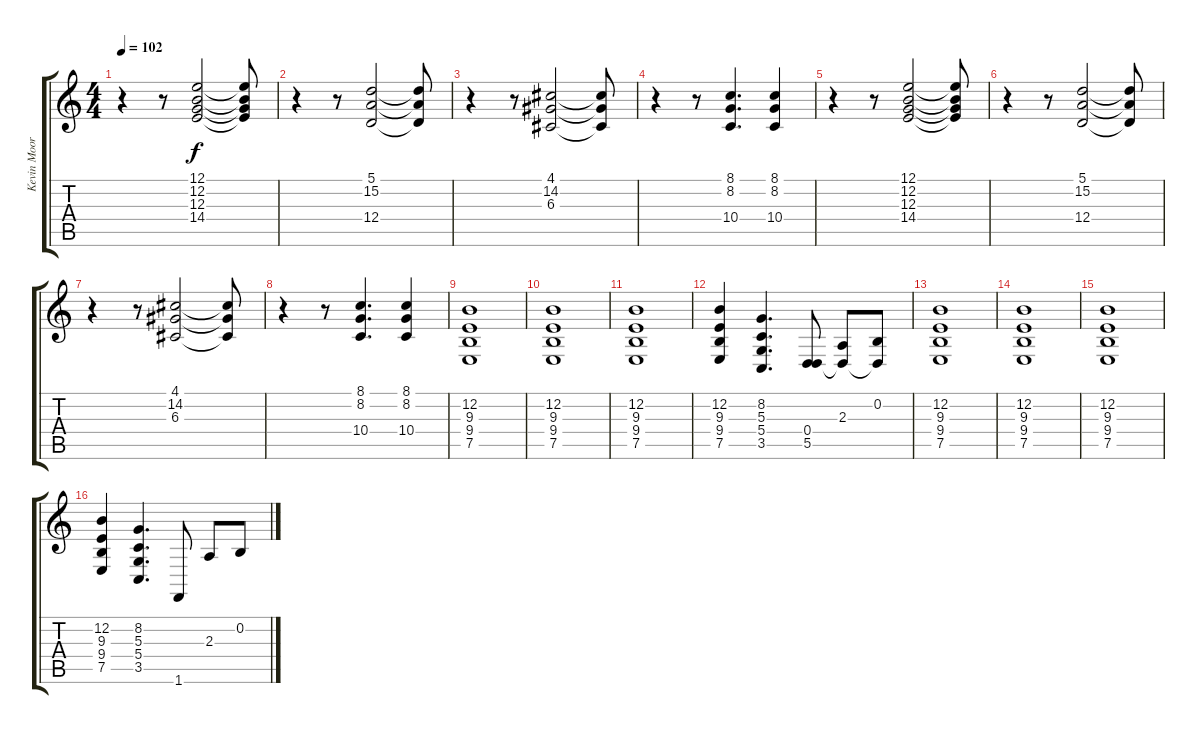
\track ("Kevin Moore Keyboard Back Channel" "Kevin Moor") {instrument pad1newage}
\staff {score tabs}
\tuning (E4 B3 G3 D3 A2 E2) {hide}
\ts (4 4)
\tempo 102
\clef g2
\ks c
r.4{dy f volume 12 instrument pad1newage} r.8 (12.1 12.2 12.3 14.4).2 (12.1{t} 12.2{t} 12.3{t} 14.4{t}).8 |
r.4 r.8 (5.1 15.2 12.4).2 (5.1{t} 15.2{t} 12.4{t}).8 |
r.4 r.8 (4.1 14.2 6.3).2 (4.1{t} 14.2{t} 6.3{t}).8 |
r.4 r.8 (8.1 8.2 10.4).4{d} (8.1 8.2 10.4).4 |
r.4 r.8 (12.1 12.2 12.3 14.4).2 (12.1{t} 12.2{t} 12.3{t} 14.4{t}).8 |
r.4 r.8 (5.1 15.2 12.4).2 (5.1{t} 15.2{t} 12.4{t}).8 |
r.4 r.8 (4.1 14.2 6.3).2 (4.1{t} 14.2{t} 6.3{t}).8 |
r.4 r.8 (8.1 8.2 10.4).4{d} (8.1 8.2 10.4).4 |
(12.2 9.3 9.4 7.5).1{volume 10} |
(12.2 9.3 9.4 7.5).1 |
(12.2 9.3 9.4 7.5).1 |
(12.2 9.3 9.4 7.5).4 (8.2 5.3 5.4 3.5).4{d} (0.4 5.5).8 (2.3 5.5{t}).8 (0.2 5.5{t}).8 |
(12.2 9.3 9.4 7.5).1 |
(12.2 9.3 9.4 7.5).1 |
(12.2 9.3 9.4 7.5).1 |
(12.2 9.3 9.4 7.5).4 (8.2 5.3 5.4 3.5).4{d} 1.6.8 2.3.8 0.2.8
